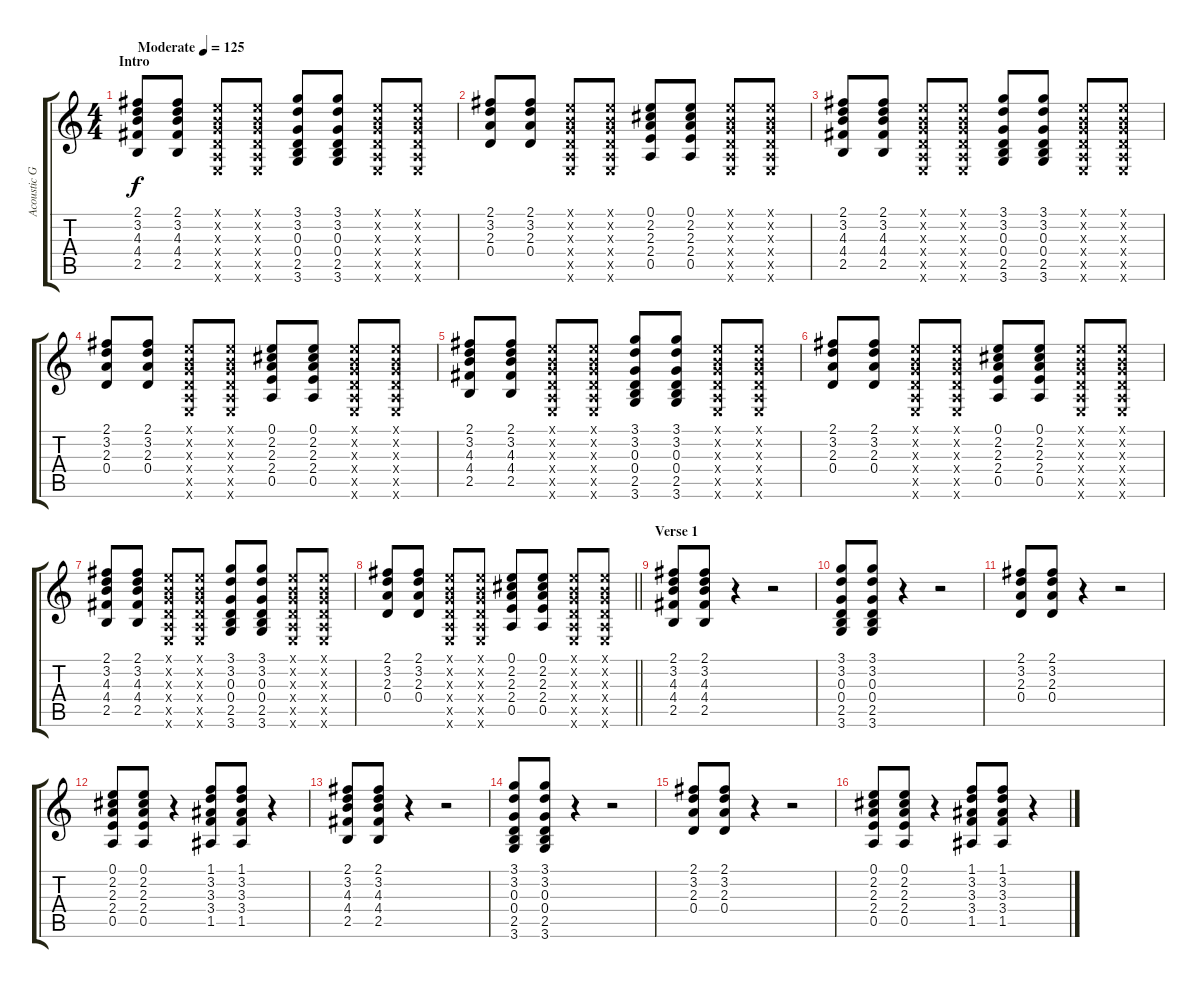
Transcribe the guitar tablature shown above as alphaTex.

\track ("Acoustic Guitar" "Acoustic G") {instrument acousticguitarsteel}
\staff {score tabs}
\tuning (E4 B3 G3 D3 A2 E2) {hide}
\ts (4 4)
\section ("" "Intro")
\tempo (125 "Moderate")
\clef g2
\ks c
(2.1 3.2 4.3 4.4 2.5).8{dy f instrument acousticguitarsteel} (2.1 3.2 4.3 4.4 2.5).8 (0.1{x} 0.2{x} 0.3{x} 0.4{x} 0.5{x} 0.6{x}).8 (0.1{x} 0.2{x} 0.3{x} 0.4{x} 0.5{x} 0.6{x}).8 (3.1 3.2 0.3 0.4 2.5 3.6).8 (3.1 3.2 0.3 0.4 2.5 3.6).8 (0.1{x} 0.2{x} 0.3{x} 0.4{x} 0.5{x} 0.6{x}).8 (0.1{x} 0.2{x} 0.3{x} 0.4{x} 0.5{x} 0.6{x}).8 |
(2.1 3.2 2.3 0.4).8 (2.1 3.2 2.3 0.4).8 (0.1{x} 0.2{x} 0.3{x} 0.4{x} 0.5{x} 0.6{x}).8 (0.1{x} 0.2{x} 0.3{x} 0.4{x} 0.5{x} 0.6{x}).8 (0.1 2.2 2.3 2.4 0.5).8 (0.1 2.2 2.3 2.4 0.5).8 (0.1{x} 0.2{x} 0.3{x} 0.4{x} 0.5{x} 0.6{x}).8 (0.1{x} 0.2{x} 0.3{x} 0.4{x} 0.5{x} 0.6{x}).8 |
(2.1 3.2 4.3 4.4 2.5).8 (2.1 3.2 4.3 4.4 2.5).8 (0.1{x} 0.2{x} 0.3{x} 0.4{x} 0.5{x} 0.6{x}).8 (0.1{x} 0.2{x} 0.3{x} 0.4{x} 0.5{x} 0.6{x}).8 (3.1 3.2 0.3 0.4 2.5 3.6).8 (3.1 3.2 0.3 0.4 2.5 3.6).8 (0.1{x} 0.2{x} 0.3{x} 0.4{x} 0.5{x} 0.6{x}).8 (0.1{x} 0.2{x} 0.3{x} 0.4{x} 0.5{x} 0.6{x}).8 |
(2.1 3.2 2.3 0.4).8 (2.1 3.2 2.3 0.4).8 (0.1{x} 0.2{x} 0.3{x} 0.4{x} 0.5{x} 0.6{x}).8 (0.1{x} 0.2{x} 0.3{x} 0.4{x} 0.5{x} 0.6{x}).8 (0.1 2.2 2.3 2.4 0.5).8 (0.1 2.2 2.3 2.4 0.5).8 (0.1{x} 0.2{x} 0.3{x} 0.4{x} 0.5{x} 0.6{x}).8 (0.1{x} 0.2{x} 0.3{x} 0.4{x} 0.5{x} 0.6{x}).8 |
(2.1 3.2 4.3 4.4 2.5).8 (2.1 3.2 4.3 4.4 2.5).8 (0.1{x} 0.2{x} 0.3{x} 0.4{x} 0.5{x} 0.6{x}).8 (0.1{x} 0.2{x} 0.3{x} 0.4{x} 0.5{x} 0.6{x}).8 (3.1 3.2 0.3 0.4 2.5 3.6).8 (3.1 3.2 0.3 0.4 2.5 3.6).8 (0.1{x} 0.2{x} 0.3{x} 0.4{x} 0.5{x} 0.6{x}).8 (0.1{x} 0.2{x} 0.3{x} 0.4{x} 0.5{x} 0.6{x}).8 |
(2.1 3.2 2.3 0.4).8 (2.1 3.2 2.3 0.4).8 (0.1{x} 0.2{x} 0.3{x} 0.4{x} 0.5{x} 0.6{x}).8 (0.1{x} 0.2{x} 0.3{x} 0.4{x} 0.5{x} 0.6{x}).8 (0.1 2.2 2.3 2.4 0.5).8 (0.1 2.2 2.3 2.4 0.5).8 (0.1{x} 0.2{x} 0.3{x} 0.4{x} 0.5{x} 0.6{x}).8 (0.1{x} 0.2{x} 0.3{x} 0.4{x} 0.5{x} 0.6{x}).8 |
(2.1 3.2 4.3 4.4 2.5).8 (2.1 3.2 4.3 4.4 2.5).8 (0.1{x} 0.2{x} 0.3{x} 0.4{x} 0.5{x} 0.6{x}).8 (0.1{x} 0.2{x} 0.3{x} 0.4{x} 0.5{x} 0.6{x}).8 (3.1 3.2 0.3 0.4 2.5 3.6).8 (3.1 3.2 0.3 0.4 2.5 3.6).8 (0.1{x} 0.2{x} 0.3{x} 0.4{x} 0.5{x} 0.6{x}).8 (0.1{x} 0.2{x} 0.3{x} 0.4{x} 0.5{x} 0.6{x}).8 |
\barLineRight lightlight
(2.1 3.2 2.3 0.4).8 (2.1 3.2 2.3 0.4).8 (0.1{x} 0.2{x} 0.3{x} 0.4{x} 0.5{x} 0.6{x}).8 (0.1{x} 0.2{x} 0.3{x} 0.4{x} 0.5{x} 0.6{x}).8 (0.1 2.2 2.3 2.4 0.5).8 (0.1 2.2 2.3 2.4 0.5).8 (0.1{x} 0.2{x} 0.3{x} 0.4{x} 0.5{x} 0.6{x}).8 (0.1{x} 0.2{x} 0.3{x} 0.4{x} 0.5{x} 0.6{x}).8 |
\section ("" "Verse 1")
(2.1 3.2 4.3 4.4 2.5).8 (2.1 3.2 4.3 4.4 2.5).8 r.4 r.2 |
(3.1 3.2 0.3 0.4 2.5 3.6).8 (3.1 3.2 0.3 0.4 2.5 3.6).8 r.4 r.2 |
(2.1 3.2 2.3 0.4).8 (2.1 3.2 2.3 0.4).8 r.4 r.2 |
(0.1 2.2 2.3 2.4 0.5).8 (0.1 2.2 2.3 2.4 0.5).8 r.4 (1.1 3.2 3.3 3.4 1.5).8 (1.1 3.2 3.3 3.4 1.5).8 r.4 |
(2.1 3.2 4.3 4.4 2.5).8 (2.1 3.2 4.3 4.4 2.5).8 r.4 r.2 |
(3.1 3.2 0.3 0.4 2.5 3.6).8 (3.1 3.2 0.3 0.4 2.5 3.6).8 r.4 r.2 |
(2.1 3.2 2.3 0.4).8 (2.1 3.2 2.3 0.4).8 r.4 r.2 |
(0.1 2.2 2.3 2.4 0.5).8 (0.1 2.2 2.3 2.4 0.5).8 r.4 (1.1 3.2 3.3 3.4 1.5).8 (1.1 3.2 3.3 3.4 1.5).8 r.4
